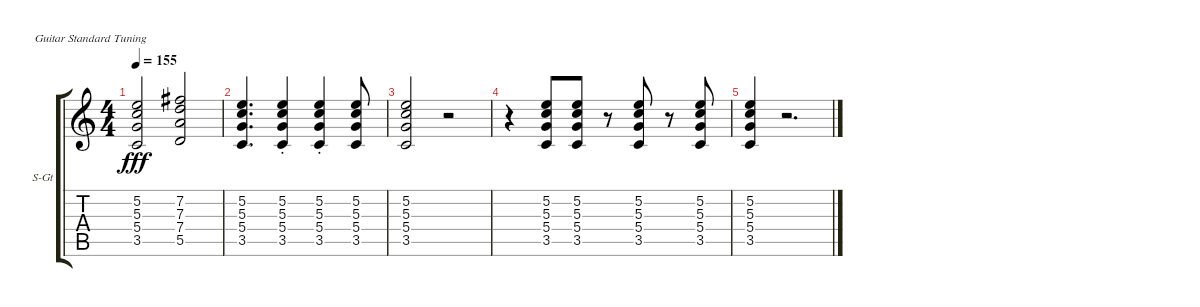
\bracketExtendMode groupsimilarinstruments
\firstSystemTrackNameOrientation horizontal
\otherSystemsTrackNameOrientation horizontal
\track ("Г. Каспарян" "S-Gt") {instrument acousticguitarsteel}
\staff {score tabs}
\tuning (E4 B3 G3 D3 A2 E2)
\ts (4 4)
\tempo 155
\clef g2
\ks c
(5.2 5.3 5.4 3.5).2{dy fff} (7.2 7.3 7.4 5.5).2 |
(5.2 5.3 5.4 3.5).4{d} (5.2{st} 5.3{st} 5.4{st} 3.5{st}).4 (5.2{st} 5.3{st} 5.4{st} 3.5{st}).4 (5.2 5.3 5.4 3.5).8 |
(5.2 5.3 5.4 3.5).2 r.2 |
r.4 (5.2 5.3 5.4 3.5).8 (5.2 5.3 5.4 3.5).8 r.8 (5.2 5.3 5.4 3.5).8 r.8 (5.2 5.3 5.4 3.5).8 |
(5.2 5.3 5.4 3.5).4 r.2{d}
